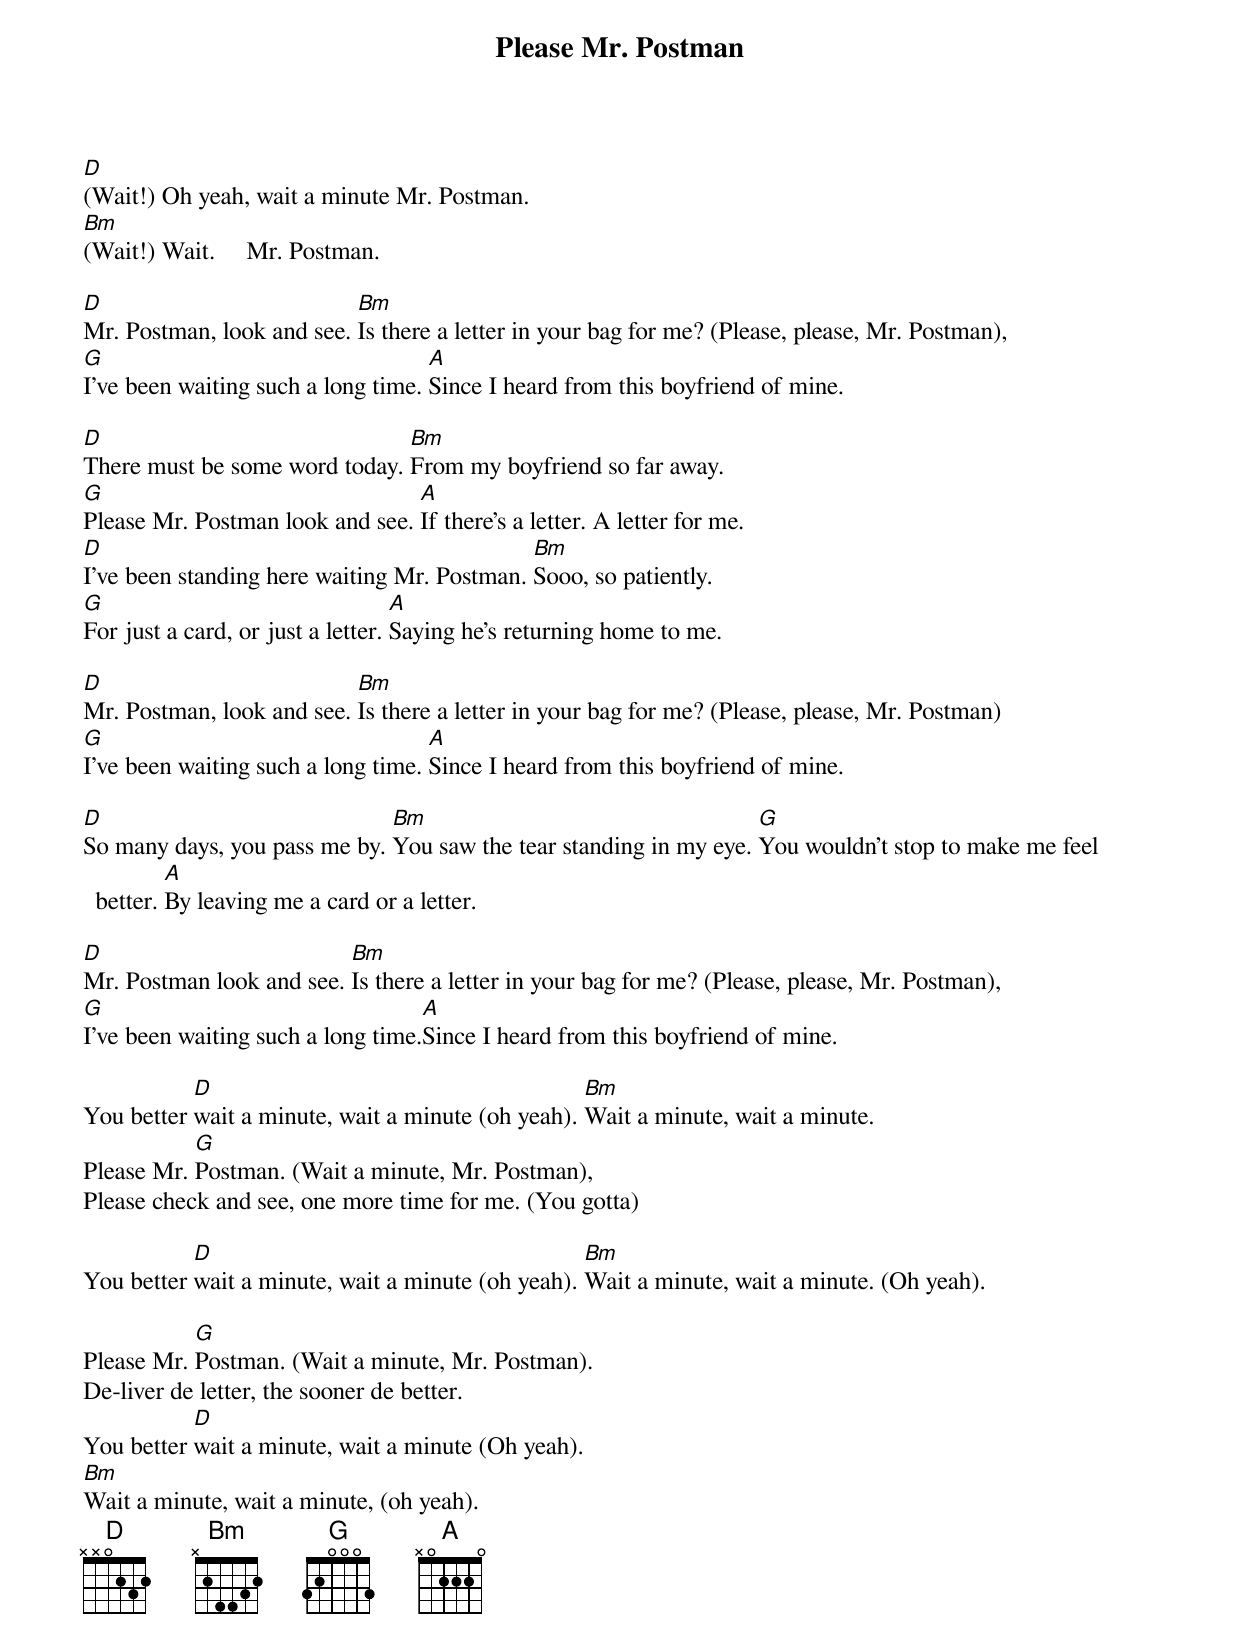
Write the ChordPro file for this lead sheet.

{title:Please Mr. Postman}

[D](Wait!) Oh yeah, wait a minute Mr. Postman.
[Bm](Wait!) Wait.     Mr. Postman.

[D]Mr. Postman, look and see. [Bm]Is there a letter in your bag for me? (Please, please, Mr. Postman),
[G]I've been waiting such a long time. [A]Since I heard from this boyfriend of mine.

[D]There must be some word today. [Bm]From my boyfriend so far away.
[G]Please Mr. Postman look and see. [A]If there's a letter. A letter for me.
[D]I've been standing here waiting Mr. Postman. [Bm]Sooo, so patiently.
[G]For just a card, or just a letter. [A]Saying he's returning home to me.

[D]Mr. Postman, look and see. [Bm]Is there a letter in your bag for me? (Please, please, Mr. Postman)
[G]I've been waiting such a long time. [A]Since I heard from this boyfriend of mine.

[D]So many days, you pass me by. [Bm]You saw the tear standing in my eye. [G]You wouldn't stop to make me feel better. [A]By leaving me a card or a letter.

[D]Mr. Postman look and see. [Bm]Is there a letter in your bag for me? (Please, please, Mr. Postman),
[G]I've been waiting such a long time.[A]Since I heard from this boyfriend of mine.

You better [D]wait a minute, wait a minute (oh yeah). [Bm]Wait a minute, wait a minute.
Please Mr. [G]Postman. (Wait a minute, Mr. Postman),
Please check and see, one more time for me. (You gotta)

You better [D]wait a minute, wait a minute (oh yeah). [Bm]Wait a minute, wait a minute. (Oh yeah).

Please Mr. [G]Postman. (Wait a minute, Mr. Postman).
De-liver de letter, the sooner de better.
You better [D]wait a minute, wait a minute (Oh yeah).
[Bm]Wait a minute, wait a minute, (oh yeah).
